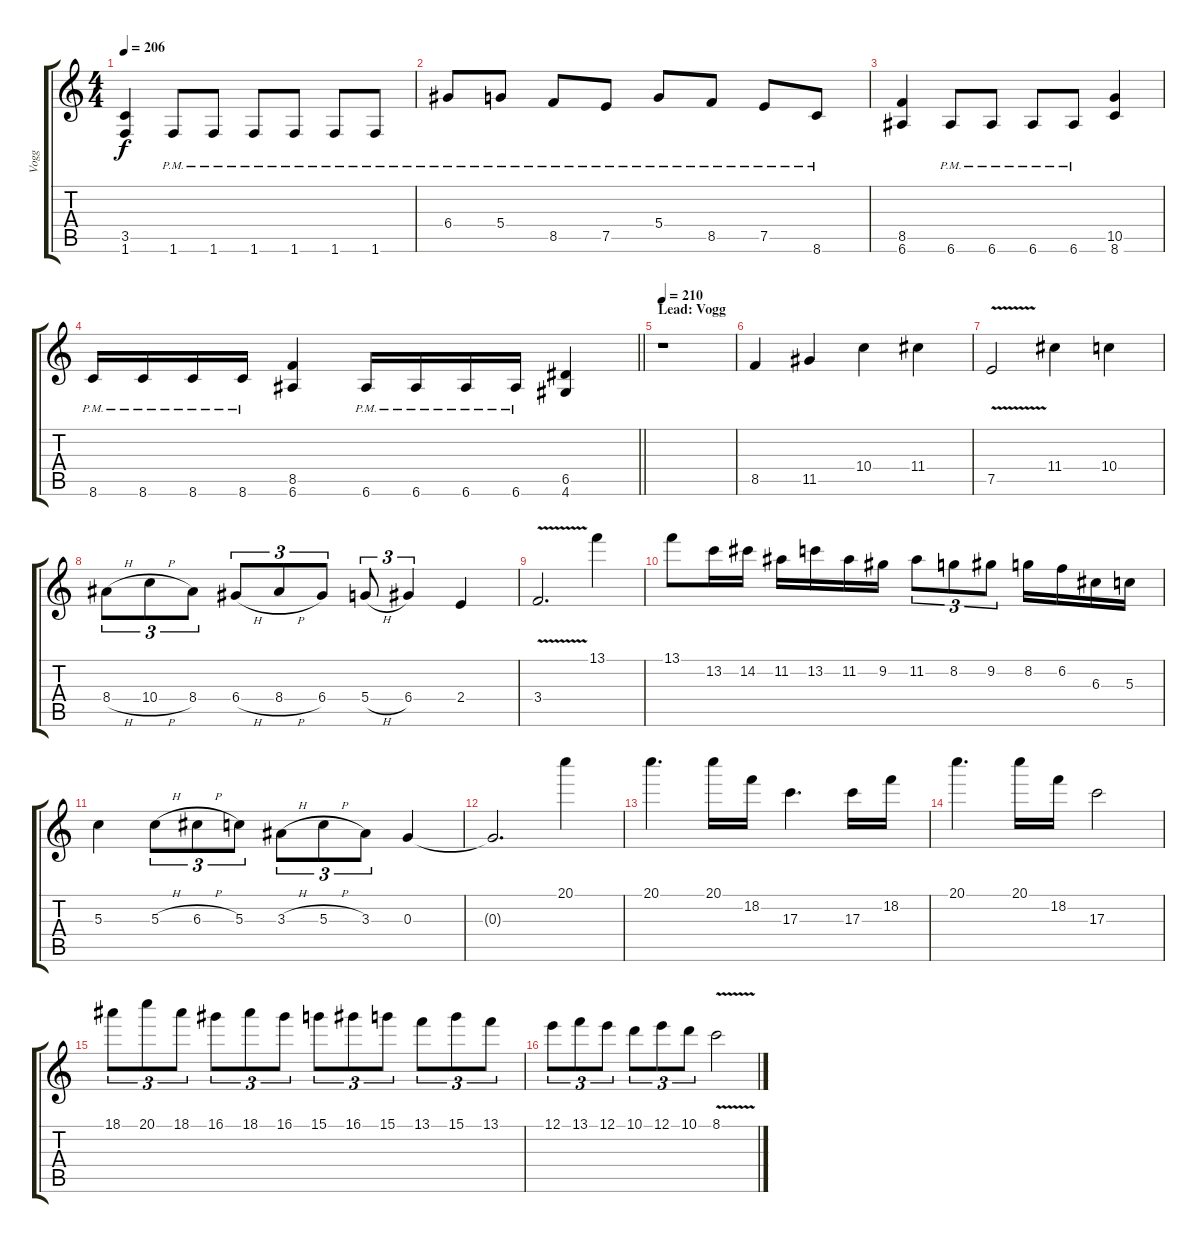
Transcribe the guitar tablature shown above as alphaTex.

\track ("Vogg" "Vogg") {instrument distortionguitar}
\staff {score tabs}
\tuning (E4 B3 G3 D3 A2 E2) {hide}
\ts (4 4)
\tempo 206
\clef g2
\ks c
(3.5 1.6).4{dy f} 1.6{pm}.8 1.6{pm}.8 1.6{pm}.8 1.6{pm}.8 1.6{pm}.8 1.6{pm}.8 |
6.4{pm}.8 5.4{pm}.8 8.5{pm}.8 7.5{pm}.8 5.4{pm}.8 8.5{pm}.8 7.5{pm}.8 8.6{pm}.8 |
(8.5 6.6).4 6.6{pm}.8 6.6{pm}.8 6.6{pm}.8 6.6{pm}.8 (10.5 8.6).4 |
\barLineRight lightlight
8.6{pm}.16 8.6{pm}.16 8.6{pm}.16 8.6{pm}.16 (8.5 6.6).4 6.6{pm}.16 6.6{pm}.16 6.6{pm}.16 6.6{pm}.16 (6.5 4.6).4 |
\section ("" "Lead: Vogg")
\tempo 210
r.1{instrument overdrivenguitar} |
8.5.4 11.5.4 10.4.4 11.4.4 |
7.5{v}.2 11.4.4 10.4.4 |
8.4{h}.8{tu (3 2)} 10.4{h}.8{tu (3 2)} 8.4.8{tu (3 2)} 6.4{h}.8{tu (3 2)} 8.4{h}.8{tu (3 2)} 6.4.8{tu (3 2)} 5.4{h}.8{tu (3 2)} 6.4.4{tu (3 2)} 2.4.4 |
3.4{v}.2{d} 13.1.4 |
13.1.8 13.2.16 14.2.16 11.2.16 13.2.16 11.2.16 9.2.16 11.2.8{tu (3 2)} 8.2.8{tu (3 2)} 9.2.8{tu (3 2)} 8.2.16 6.2.16 6.3.16 5.3.16 |
5.3.4 5.3{h}.8{tu (3 2)} 6.3{h}.8{tu (3 2)} 5.3.8{tu (3 2)} 3.3{h}.8{tu (3 2)} 5.3{h}.8{tu (3 2)} 3.3.8{tu (3 2)} 0.3.4 |
0.3{t}.2{d} 20.1.4 |
20.1.4{d} 20.1.16 18.2.16 17.3.4{d} 17.3.16 18.2.16 |
20.1.4{d} 20.1.16 18.2.16 17.3.2 |
18.1.8{tu (3 2)} 20.1.8{tu (3 2)} 18.1.8{tu (3 2)} 16.1.8{tu (3 2)} 18.1.8{tu (3 2)} 16.1.8{tu (3 2)} 15.1.8{tu (3 2)} 16.1.8{tu (3 2)} 15.1.8{tu (3 2)} 13.1.8{tu (3 2)} 15.1.8{tu (3 2)} 13.1.8{tu (3 2)} |
12.1.8{tu (3 2)} 13.1.8{tu (3 2)} 12.1.8{tu (3 2)} 10.1.8{tu (3 2)} 12.1.8{tu (3 2)} 10.1.8{tu (3 2)} 8.1{v}.2
